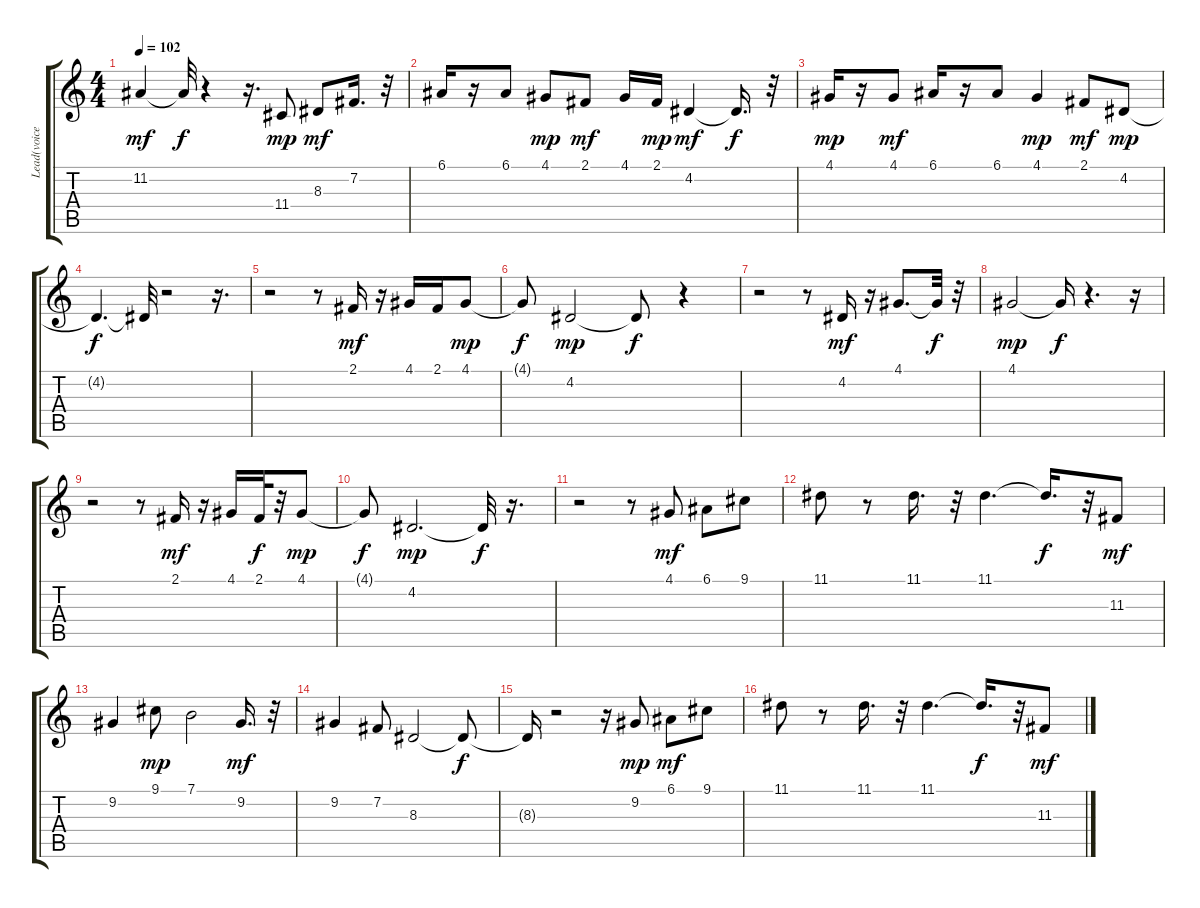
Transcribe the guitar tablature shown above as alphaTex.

\track ("Lead(voice)" "Lead(voice") {instrument lead3calliope}
\staff {score tabs}
\tuning (E4 B3 G3 D3 A2 E2) {hide}
\ts (4 4)
\tempo 102
\clef g2
\ks c
11.2.4{dy mf} 11.2{t}.32{dy f} r.4 r.16{d} 11.4.8{dy mp} 8.3.8{dy mf} 7.2.16{d} r.32 |
6.1.16 r.16 6.1.8 4.1.8{dy mp} 2.1.8{dy mf} 4.1.16 2.1.16{dy mp} 4.2.4{dy mf} 4.2{t}.16{d dy f} r.32 |
4.1.16{dy mp} r.16 4.1.8{dy mf} 6.1.16 r.16 6.1.8 4.1.4{dy mp} 2.1.8{dy mf} 4.2.8{dy mp} |
4.2{t}.4{d dy f} 4.2{t}.32 r.2 r.16{d} |
r.2 r.8 2.1.16{dy mf} r.16 4.1.16 2.1.16 4.1.8{dy mp} |
4.1{t}.8{dy f} 4.2.2{dy mp} 4.2{t}.8{dy f} r.4 |
r.2 r.8 4.2.16{dy mf} r.16 4.1.8{d} 4.1{t}.32{dy f} r.32 |
4.1.2{dy mp} 4.1{t}.16{dy f} r.4{d} r.16 |
r.2 r.8 2.1.16{dy mf} r.16 4.1.16 2.1.32{dy f} r.32 4.1.8{dy mp} |
4.1{t}.8{dy f} 4.2.2{d dy mp} 4.2{t}.32{dy f} r.16{d} |
r.2 r.8 4.1.8{dy mf} 6.1.8 9.1.8 |
11.1.8 r.8 11.1.16{d} r.32 11.1.4{d} 11.1{t}.16{d dy f} r.32 11.3.8{dy mf} |
9.2.4 9.1.8{dy mp} 7.1.2 9.2.16{d dy mf} r.32 |
9.2.4 7.2.8 8.3.2 8.3{t}.8{dy f} |
8.3{t}.16 r.2 r.16 9.2.8{dy mp} 6.1.8{dy mf} 9.1.8 |
11.1.8 r.8 11.1.16{d} r.32 11.1.4{d} 11.1{t}.16{d dy f} r.32 11.3.8{dy mf}
